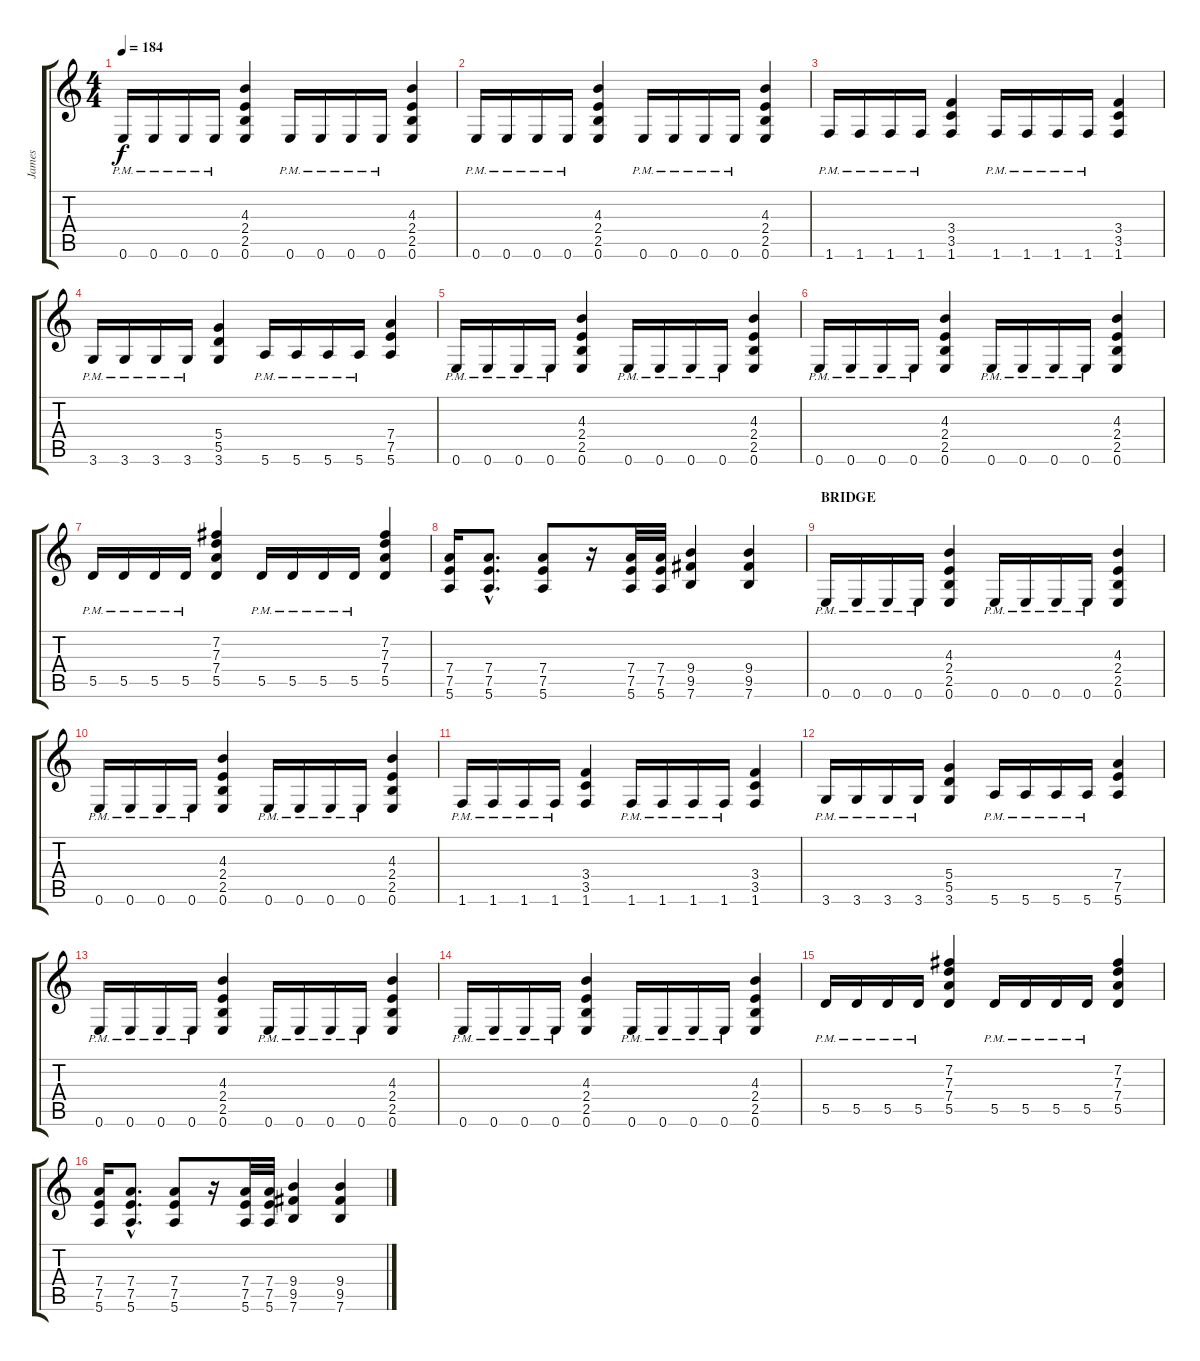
\track ("James" "James") {instrument distortionguitar}
\staff {score tabs}
\tuning (E4 B3 G3 D3 A2 E2) {hide}
\ts (4 4)
\tempo 184
\clef g2
\ks c
0.6{pm}.16{dy f} 0.6{pm}.16 0.6{pm}.16 0.6{pm}.16 (4.3 2.4 2.5 0.6).4 0.6{pm}.16 0.6{pm}.16 0.6{pm}.16 0.6{pm}.16 (4.3 2.4 2.5 0.6).4 |
0.6{pm}.16 0.6{pm}.16 0.6{pm}.16 0.6{pm}.16 (4.3 2.4 2.5 0.6).4 0.6{pm}.16 0.6{pm}.16 0.6{pm}.16 0.6{pm}.16 (4.3 2.4 2.5 0.6).4 |
1.6{pm}.16 1.6{pm}.16 1.6{pm}.16 1.6{pm}.16 (3.4 3.5 1.6).4 1.6{pm}.16 1.6{pm}.16 1.6{pm}.16 1.6{pm}.16 (3.4 3.5 1.6).4 |
3.6{pm}.16 3.6{pm}.16 3.6{pm}.16 3.6{pm}.16 (5.4 5.5 3.6).4 5.6{pm}.16 5.6{pm}.16 5.6{pm}.16 5.6{pm}.16 (7.4 7.5 5.6).4 |
0.6{pm}.16 0.6{pm}.16 0.6{pm}.16 0.6{pm}.16 (4.3 2.4 2.5 0.6).4 0.6{pm}.16 0.6{pm}.16 0.6{pm}.16 0.6{pm}.16 (4.3 2.4 2.5 0.6).4 |
0.6{pm}.16 0.6{pm}.16 0.6{pm}.16 0.6{pm}.16 (4.3 2.4 2.5 0.6).4 0.6{pm}.16 0.6{pm}.16 0.6{pm}.16 0.6{pm}.16 (4.3 2.4 2.5 0.6).4 |
5.5{pm}.16 5.5{pm}.16 5.5{pm}.16 5.5{pm}.16 (7.2 7.3 7.4 5.5).4 5.5{pm}.16 5.5{pm}.16 5.5{pm}.16 5.5{pm}.16 (7.2 7.3 7.4 5.5).4 |
(7.4 7.5 5.6).16 (7.4{hac} 7.5{hac} 5.6{hac}).8{d} (7.4 7.5 5.6).8 r.16 (7.4 7.5 5.6).32 (7.4 7.5 5.6).32 (9.4 9.5 7.6).4 (9.4 9.5 7.6).4 |
\section ("" "BRIDGE")
0.6{pm}.16 0.6{pm}.16 0.6{pm}.16 0.6{pm}.16 (4.3 2.4 2.5 0.6).4 0.6{pm}.16 0.6{pm}.16 0.6{pm}.16 0.6{pm}.16 (4.3 2.4 2.5 0.6).4 |
0.6{pm}.16 0.6{pm}.16 0.6{pm}.16 0.6{pm}.16 (4.3 2.4 2.5 0.6).4 0.6{pm}.16 0.6{pm}.16 0.6{pm}.16 0.6{pm}.16 (4.3 2.4 2.5 0.6).4 |
1.6{pm}.16 1.6{pm}.16 1.6{pm}.16 1.6{pm}.16 (3.4 3.5 1.6).4 1.6{pm}.16 1.6{pm}.16 1.6{pm}.16 1.6{pm}.16 (3.4 3.5 1.6).4 |
3.6{pm}.16 3.6{pm}.16 3.6{pm}.16 3.6{pm}.16 (5.4 5.5 3.6).4 5.6{pm}.16 5.6{pm}.16 5.6{pm}.16 5.6{pm}.16 (7.4 7.5 5.6).4 |
0.6{pm}.16 0.6{pm}.16 0.6{pm}.16 0.6{pm}.16 (4.3 2.4 2.5 0.6).4 0.6{pm}.16 0.6{pm}.16 0.6{pm}.16 0.6{pm}.16 (4.3 2.4 2.5 0.6).4 |
0.6{pm}.16 0.6{pm}.16 0.6{pm}.16 0.6{pm}.16 (4.3 2.4 2.5 0.6).4 0.6{pm}.16 0.6{pm}.16 0.6{pm}.16 0.6{pm}.16 (4.3 2.4 2.5 0.6).4 |
5.5{pm}.16 5.5{pm}.16 5.5{pm}.16 5.5{pm}.16 (7.2 7.3 7.4 5.5).4 5.5{pm}.16 5.5{pm}.16 5.5{pm}.16 5.5{pm}.16 (7.2 7.3 7.4 5.5).4 |
(7.4 7.5 5.6).16 (7.4{hac} 7.5{hac} 5.6{hac}).8{d} (7.4 7.5 5.6).8 r.16 (7.4 7.5 5.6).32 (7.4 7.5 5.6).32 (9.4 9.5 7.6).4 (9.4 9.5 7.6).4
